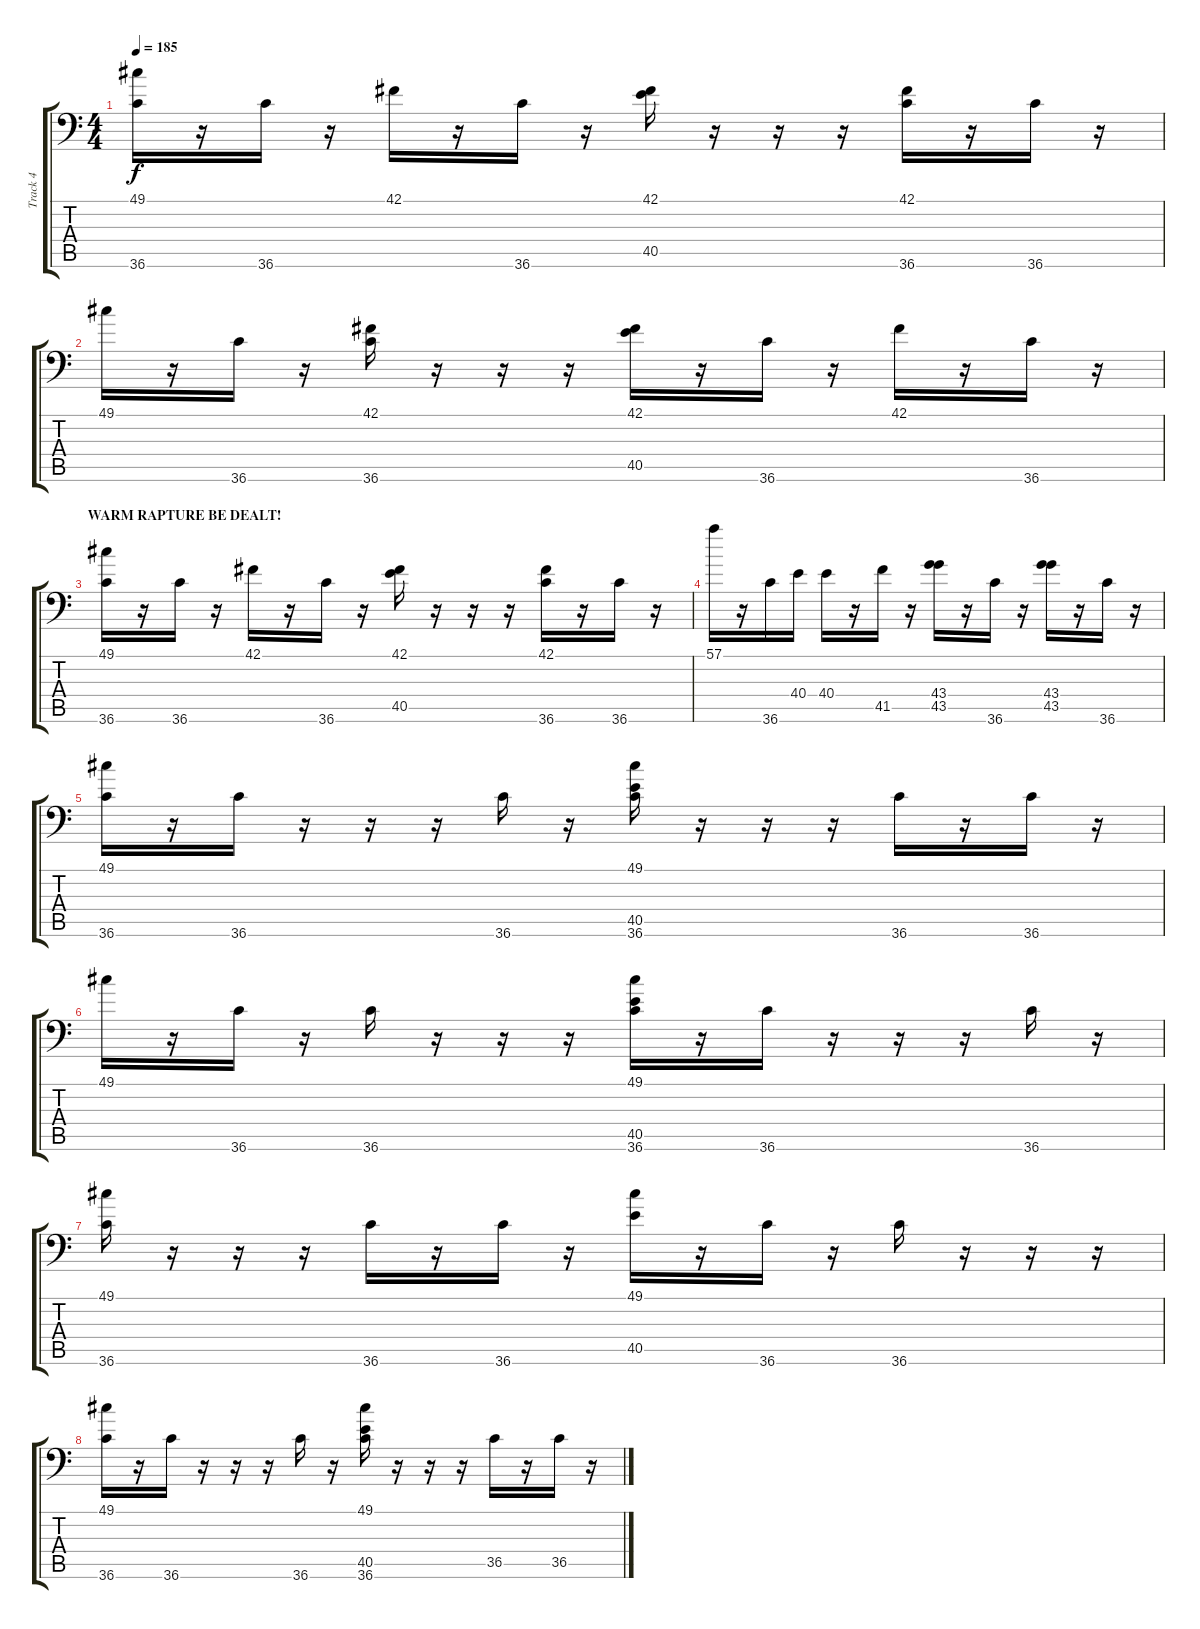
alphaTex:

\track ("Track 4" "Track 4") {instrument acousticgrandpiano}
\staff {score tabs}
\tuning (C-1 C-1 C-1 C-1 C-1 C-1) {hide}
\ts (4 4)
\section ("" "")
\tempo 185
\clef f4
\ks c
(49.1 36.6).16{dy f} r.16 36.6.16 r.16 42.1.16 r.16 36.6.16 r.16 (42.1 40.5).16 r.16 r.16 r.16 (42.1 36.6).16 r.16 36.6.16 r.16 |
49.1.16 r.16 36.6.16 r.16 (42.1 36.6).16 r.16 r.16 r.16 (42.1 40.5).16 r.16 36.6.16 r.16 42.1.16 r.16 36.6.16 r.16 |
\section ("" "WARM RAPTURE BE DEALT!")
(49.1 36.6).16 r.16 36.6.16 r.16 42.1.16 r.16 36.6.16 r.16 (42.1 40.5).16 r.16 r.16 r.16 (42.1 36.6).16 r.16 36.6.16 r.16 |
57.1.16 r.16 36.6.16 40.4.16 40.4.16 r.16 41.5.16 r.16 (43.4 43.5).16 r.16 36.6.16 r.16 (43.4 43.5).16 r.16 36.6.16 r.16 |
(49.1 36.6).16 r.16 36.6.16 r.16 r.16 r.16 36.6.16 r.16 (49.1 40.5 36.6).16 r.16 r.16 r.16 36.6.16 r.16 36.6.16 r.16 |
49.1.16 r.16 36.6.16 r.16 36.6.16 r.16 r.16 r.16 (49.1 40.5 36.6).16 r.16 36.6.16 r.16 r.16 r.16 36.6.16 r.16 |
(49.1 36.6).16 r.16 r.16 r.16 36.6.16 r.16 36.6.16 r.16 (49.1 40.5).16 r.16 36.6.16 r.16 36.6.16 r.16 r.16 r.16 |
(49.1 36.6).16 r.16 36.6.16 r.16 r.16 r.16 36.6.16 r.16 (49.1 40.5 36.6).16 r.16 r.16 r.16 36.5.16 r.16 36.5.16 r.16
